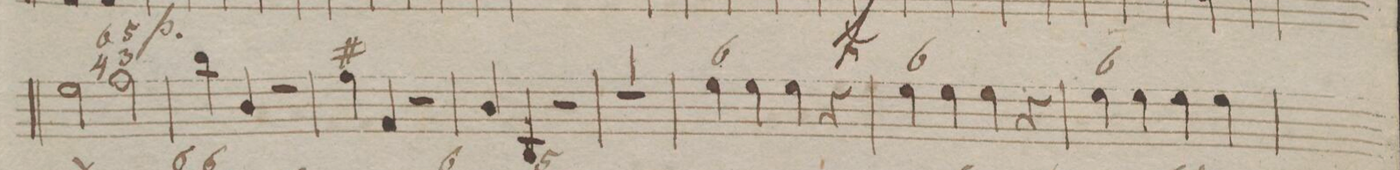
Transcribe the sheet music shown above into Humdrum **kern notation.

**kern	**fba	**dynam
*I"Organ.	*	*
*clefF4	*	*
*k[f#]	*	*
*met(c|)	*	*
*M4/4	*	*
2G\	.	.
2A\	6 4	.
.	5 3	.
=82	=82	=82
4d\	.	.
4D/	.	.
2r	.	.
=83	=83	=83
4A\	#	.
4AA/	.	.
2r	.	.
=84	=84	=84
4D/	.	.
4DD/	.	.
2r	.	.
=85	=85	=85
1r	.	.
=86	=86	=86
4G\	6	.
4G\	.	.
4G\	.	.
4r	.	.
=87	=87	=87
4G\	6	.
4G\	.	.
4G\	.	.
4r	.	.
=88	=88	=88
4G\	6	.
4G\	.	.
4G\	.	.
4G\	.	.
=89	=89	=89
*-	*-	*-
